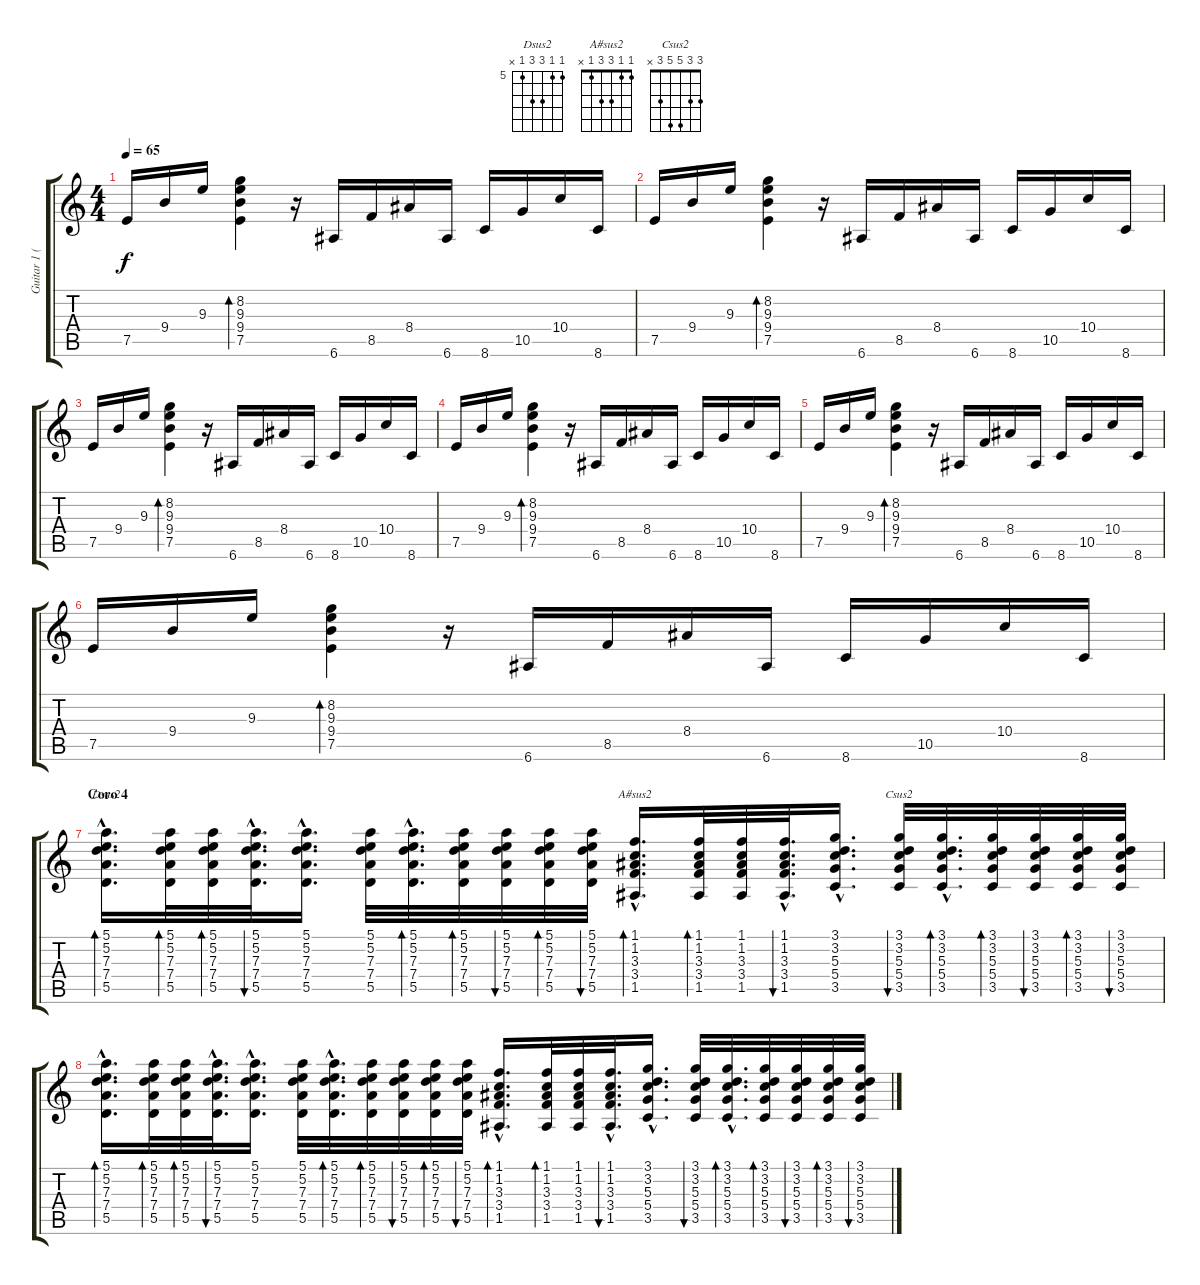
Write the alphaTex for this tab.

\track ("" "Guitar 1 (") {instrument electricguitarclean}
\staff {score tabs}
\tuning (E4 B3 G3 D3 A2 E2) {hide}
\chord ("Dsus2" 5 5 7 7 5 x) {firstfret 5}
\chord ("A#sus2" 1 1 3 3 1 x)
\chord ("Csus2" 3 3 5 5 3 x)
\ts (4 4)
\tempo 65
\clef g2
\ks c
7.5.16{dy f} 9.4.16 9.3.16 (8.2 9.3 9.4 7.5).4{bd 60} r.16 6.6.16 8.5.16 8.4.16 6.6.16 8.6.16 10.5.16 10.4.16 8.6.16 |
7.5.16 9.4.16 9.3.16 (8.2 9.3 9.4 7.5).4{bd 60} r.16 6.6.16 8.5.16 8.4.16 6.6.16 8.6.16 10.5.16 10.4.16 8.6.16 |
7.5.16 9.4.16 9.3.16 (8.2 9.3 9.4 7.5).4{bd 60} r.16 6.6.16 8.5.16 8.4.16 6.6.16 8.6.16 10.5.16 10.4.16 8.6.16 |
7.5.16 9.4.16 9.3.16 (8.2 9.3 9.4 7.5).4{bd 60} r.16 6.6.16 8.5.16 8.4.16 6.6.16 8.6.16 10.5.16 10.4.16 8.6.16 |
7.5.16 9.4.16 9.3.16 (8.2 9.3 9.4 7.5).4{bd 60} r.16 6.6.16 8.5.16 8.4.16 6.6.16 8.6.16 10.5.16 10.4.16 8.6.16 |
7.5.16 9.4.16 9.3.16 (8.2 9.3 9.4 7.5).4{bd 60} r.16 6.6.16 8.5.16 8.4.16 6.6.16 8.6.16 10.5.16 10.4.16 8.6.16 |
\section ("" "Coro 4")
(5.1{hac} 5.2{hac} 7.3{hac} 7.4{hac} 5.5{hac}).16{d bd 30 ch "Dsus2" volume 4} (5.1 5.2 7.3 7.4 5.5).32{bd 30} (5.1 5.2 7.3 7.4 5.5).32{bd 30} (5.1{hac} 5.2{hac} 7.3{hac} 7.4{hac} 5.5{hac}).32{d bu 30} (5.1{hac} 5.2{hac} 7.3{hac} 7.4{hac} 5.5{hac}).16{d} (5.1 5.2 7.3 7.4 5.5).32 (5.1{hac} 5.2{hac} 7.3{hac} 7.4{hac} 5.5{hac}).32{d bd 30} (5.1 5.2 7.3 7.4 5.5).32{bd 30} (5.1 5.2 7.3 7.4 5.5).32{bu 30} (5.1 5.2 7.3 7.4 5.5).32{bd 30} (5.1 5.2 7.3 7.4 5.5).32{bu 30} (1.1{hac} 1.2{hac} 3.3{hac} 3.4{hac} 1.5{hac}).16{d bd 30 ch "A#sus2"} (1.1 1.2 3.3 3.4 1.5).32{bd 30} (1.1 1.2 3.3 3.4 1.5).32 (1.1{hac} 1.2{hac} 3.3{hac} 3.4{hac} 1.5{hac}).32{d bu 30} (3.1{hac} 3.2{hac} 5.3{hac} 5.4{hac} 3.5{hac}).16{d} (3.1 3.2 5.3 5.4 3.5).32{bu 30 ch "Csus2"} (3.1{hac} 3.2{hac} 5.3{hac} 5.4{hac} 3.5{hac}).32{d bd 30} (3.1 3.2 5.3 5.4 3.5).32{bd 30} (3.1 3.2 5.3 5.4 3.5).32{bu 30} (3.1 3.2 5.3 5.4 3.5).32{bd 30} (3.1 3.2 5.3 5.4 3.5).32{bu 30} |
(5.1{hac} 5.2{hac} 7.3{hac} 7.4{hac} 5.5{hac}).16{d bd 30} (5.1 5.2 7.3 7.4 5.5).32{bd 30} (5.1 5.2 7.3 7.4 5.5).32{bd 30} (5.1{hac} 5.2{hac} 7.3{hac} 7.4{hac} 5.5{hac}).32{d bu 30} (5.1{hac} 5.2{hac} 7.3{hac} 7.4{hac} 5.5{hac}).16{d} (5.1 5.2 7.3 7.4 5.5).32 (5.1{hac} 5.2{hac} 7.3{hac} 7.4{hac} 5.5{hac}).32{d bd 30} (5.1 5.2 7.3 7.4 5.5).32{bd 30} (5.1 5.2 7.3 7.4 5.5).32{bu 30} (5.1 5.2 7.3 7.4 5.5).32{bd 30} (5.1 5.2 7.3 7.4 5.5).32{bu 30} (1.1{hac} 1.2{hac} 3.3{hac} 3.4{hac} 1.5{hac}).16{d bd 30} (1.1 1.2 3.3 3.4 1.5).32{bd 30} (1.1 1.2 3.3 3.4 1.5).32 (1.1{hac} 1.2{hac} 3.3{hac} 3.4{hac} 1.5{hac}).32{d bu 30} (3.1{hac} 3.2{hac} 5.3{hac} 5.4{hac} 3.5{hac}).16{d} (3.1 3.2 5.3 5.4 3.5).32{bu 30} (3.1{hac} 3.2{hac} 5.3{hac} 5.4{hac} 3.5{hac}).32{d bd 30} (3.1 3.2 5.3 5.4 3.5).32{bd 30} (3.1 3.2 5.3 5.4 3.5).32{bu 30} (3.1 3.2 5.3 5.4 3.5).32{bd 30} (3.1 3.2 5.3 5.4 3.5).32{bu 30}
